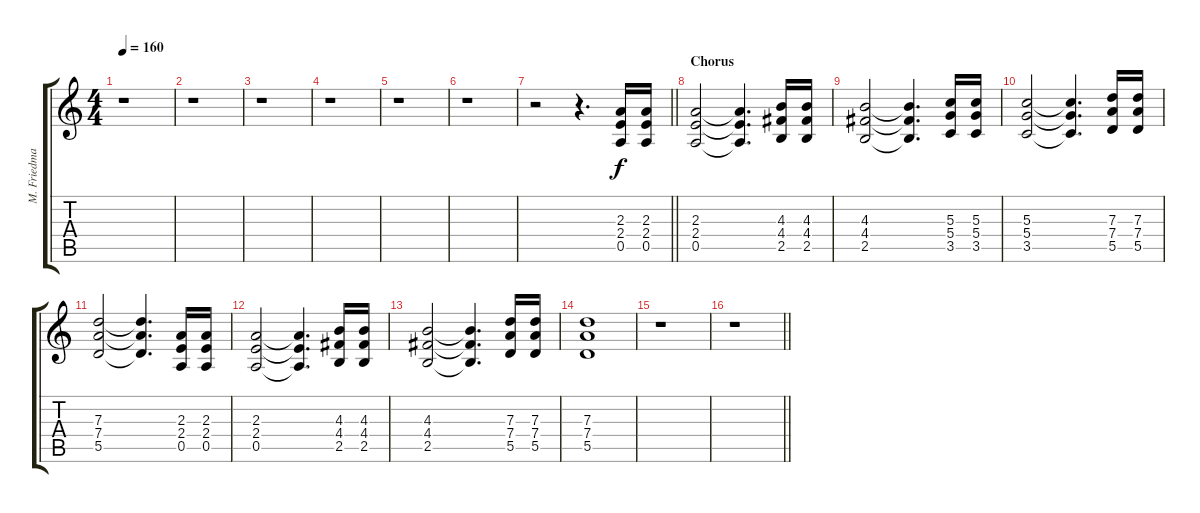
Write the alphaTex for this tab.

\track ("M. Friedman" "M. Friedma") {instrument distortionguitar}
\staff {score tabs}
\tuning (E4 B3 G3 D3 A2 E2) {hide}
\ts (4 4)
\tempo 160
\clef g2
\ks c
r.1{dy f} |
r.1 |
r.1 |
r.1 |
r.1 |
r.1 |
\barLineRight lightlight
r.2 r.4{d} (2.3 2.4 0.5).16 (2.3 2.4 0.5).16 |
\section ("" "Chorus")
(2.3 2.4 0.5).2 (2.3{t} 2.4{t} 0.5{t}).4{d} (4.3 4.4 2.5).16 (4.3 4.4 2.5).16 |
(4.3 4.4 2.5).2 (4.3{t} 4.4{t} 2.5{t}).4{d} (5.3 5.4 3.5).16 (5.3 5.4 3.5).16 |
(5.3 5.4 3.5).2 (5.3{t} 5.4{t} 3.5{t}).4{d} (7.3 7.4 5.5).16 (7.3 7.4 5.5).16 |
(7.3 7.4 5.5).2 (7.3{t} 7.4{t} 5.5{t}).4{d} (2.3 2.4 0.5).16 (2.3 2.4 0.5).16 |
(2.3 2.4 0.5).2 (2.3{t} 2.4{t} 0.5{t}).4{d} (4.3 4.4 2.5).16 (4.3 4.4 2.5).16 |
(4.3 4.4 2.5).2 (4.3{t} 4.4{t} 2.5{t}).4{d} (7.3 7.4 5.5).16 (7.3 7.4 5.5).16 |
(7.3 7.4 5.5).1 |
r.1 |
\barLineRight lightlight
r.1
